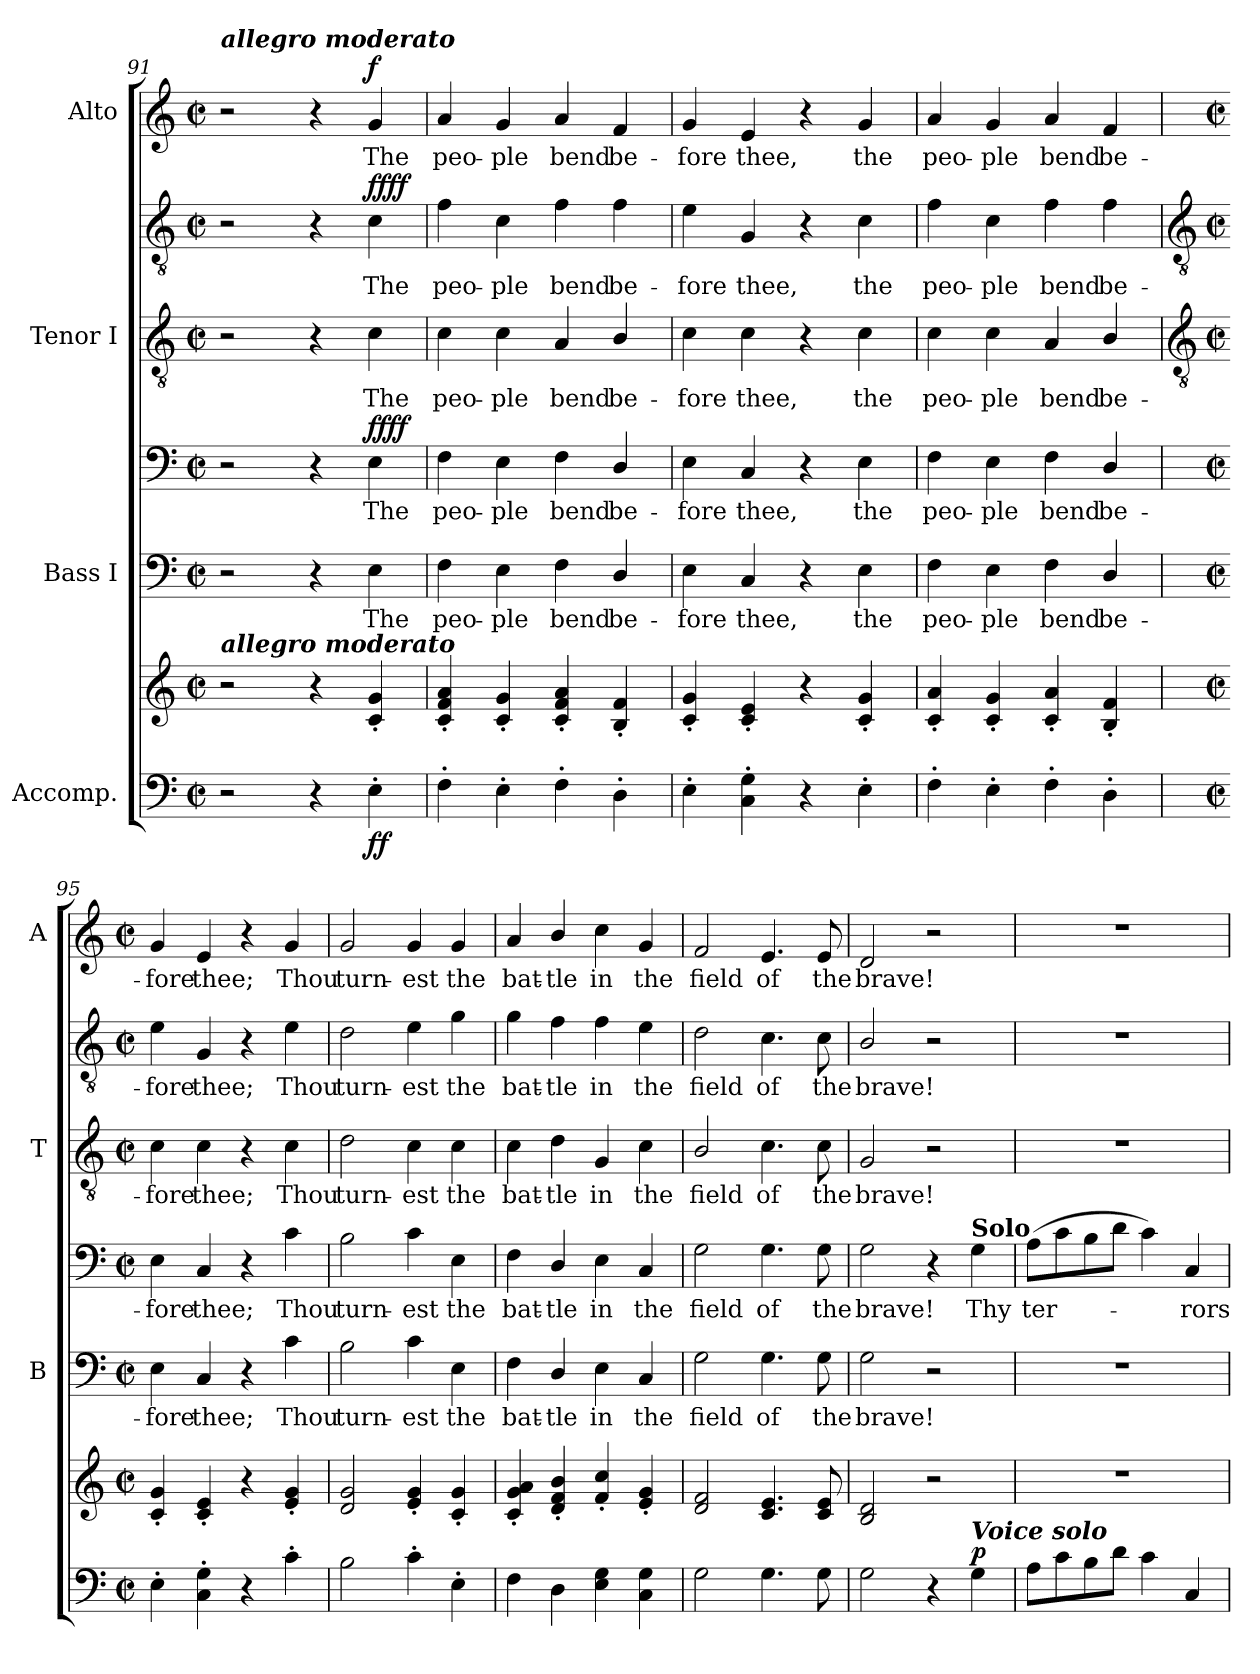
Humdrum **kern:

**kern	**kern	**dynam	**kern	**text	**kern	**text	**dynam	**kern	**text	**kern	**text	**dynam	**kern	**text	**dynam
*part4	*part4	*part4	*part3	*part3	*part3	*part3	*part3	*part2	*part2	*part2	*part2	*part2	*part1	*part1	*part1
*staff7	*staff6	*staff6/7	*staff5	*staff5	*staff4	*staff4	*staff4/5	*staff3	*staff3	*staff2	*staff2	*staff2/3	*staff1	*staff1	*staff1
*I"Accomp.	*	*	*I"Bass I	*	*	*	*	*I"Tenor I	*	*	*	*	*I"Alto	*	*
*	*	*	*I'B	*	*	*	*	*I'T	*	*	*	*	*I'A	*	*
*clefF4	*clefG2	*	*clefF4	*	*clefF4	*	*	*clefGv2	*	*clefGv2	*	*	*clefG2	*	*
*k[]	*k[]	*	*k[]	*	*k[]	*	*	*k[]	*	*k[]	*	*	*k[]	*	*
*C:	*C:	*	*C:	*	*C:	*	*	*C:	*	*C:	*	*	*C:	*	*
*M2/2	*M2/2	*	*M2/2	*	*M2/2	*	*	*M2/2	*	*M2/2	*	*	*M2/2	*	*
*met(c|)	*met(c|)	*	*met(c|)	*	*met(c|)	*	*	*met(c|)	*	*met(c|)	*	*	*met(c|)	*	*
*MM160	*MM160	*	*MM160	*	*MM160	*	*	*MM160	*	*MM160	*	*	*MM160	*	*
=91	=91	=91	=91	=91	=91	=91	=91	=91	=91	=91	=91	=91	=91	=91	=91
!	!	!	!	!	!	!	!	!	!	!	!	!	!LO:TX:a:Bi:t=allegro moderato	!	!
!	!LO:TX:a:Bi:t=allegro moderato	!	!	!	!	!	!	!	!	!	!	!	!	!	!
2r	2r	.	2r	.	2r	.	.	2r	.	2r	.	.	2r	.	.
4r	4r	.	4r	.	4r	.	.	4r	.	4r	.	.	4r	.	.
!	!	!LO:DY:b=2	!	!LO:LY:b	!	!LO:LY:b	!	!	!LO:LY:b	!	!LO:LY:b	!	!	!LO:LY:b	!
!	!	!LO:DY:n=1:b	!	!	!	!	!LO:DY:b=2	!	!	!	!	!	!	!	!
!	!	!	!	!	!	!	!LO:DY:n=1:b=2	!	!	!	!	!	!	!	!
!	!	!	!	!	!	!	!LO:DY:n=2:b	!	!	!	!	!	!	!	!
!	!	!	!	!	!	!	!LO:DY:n=3:b	!	!	!	!	!LO:DY:b=2	!	!	!
!	!	!	!	!	!	!	!	!	!	!	!	!LO:DY:n=1:b=2	!	!	!
!	!	!	!	!	!	!	!	!	!	!	!	!LO:DY:n=2:b	!	!	!
!	!	!	!	!	!	!	!	!	!	!	!	!LO:DY:n=3:b	!	!	!LO:DY:b
4E'\	4c/' 4g/'	f f	4E\	The	4E\	The	f f f f	4c\	The	4c\	The	f f f f	4g/	The	f
=92	=92	=92	=92	=92	=92	=92	=92	=92	=92	=92	=92	=92	=92	=92	=92
!	!	!	!	!LO:LY:b	!	!LO:LY:b	!	!	!LO:LY:b	!	!LO:LY:b	!	!	!LO:LY:b	!
4F'\	4c/' 4f/' 4a/'	.	4F\	-peo-	4F\	peo-	.	4c\	-peo-	4f\	peo-	.	4a/	peo-	.
!	!	!	!	!LO:LY:b	!	!LO:LY:b	!	!	!LO:LY:b	!	!LO:LY:b	!	!	!LO:LY:b	!
4E'\	4c/' 4g/'	.	4E\	-ple	4E\	-ple	.	4c\	-ple	4c\	-ple	.	4g/	-ple	.
!	!	!	!	!LO:LY:b	!	!LO:LY:b	!	!	!LO:LY:b	!	!LO:LY:b	!	!	!LO:LY:b	!
4F'\	4c/' 4f/' 4a/'	.	4F\	bend	4F\	bend	.	4A/	bend	4f\	bend	.	4a/	bend	.
!	!	!	!	!LO:LY:b	!	!LO:LY:b	!	!	!LO:LY:b	!	!LO:LY:b	!	!	!LO:LY:b	!
4D'\	4B/' 4f/'	.	4D/	be-	4D/	be-	.	4B/	be-	4f\	be-	.	4f/	be-	.
=93	=93	=93	=93	=93	=93	=93	=93	=93	=93	=93	=93	=93	=93	=93	=93
!	!	!	!	!LO:LY:b	!	!LO:LY:b	!	!	!LO:LY:b	!	!LO:LY:b	!	!	!LO:LY:b	!
4E'\	4c/' 4g/'	.	4E\	fore	4E\	-fore	.	4c\	fore	4e\	-fore	.	4g/	-fore	.
!	!	!	!	!LO:LY:b	!	!LO:LY:b	!	!	!LO:LY:b	!	!LO:LY:b	!	!	!LO:LY:b	!
4C\' 4G\'	4c/' 4e/'	.	4C/	thee,	4C/	thee,	.	4c\	thee,	4G/	thee,	.	4e/	thee,	.
4r	4r	.	4r	.	4r	.	.	4r	.	4r	.	.	4r	.	.
!	!	!	!	!LO:LY:b	!	!LO:LY:b	!	!	!LO:LY:b	!	!LO:LY:b	!	!	!LO:LY:b	!
4E'\	4c/' 4g/'	.	4E\	the	4E\	the	.	4c\	the	4c\	the	.	4g/	the	.
=94	=94	=94	=94	=94	=94	=94	=94	=94	=94	=94	=94	=94	=94	=94	=94
!	!	!	!	!LO:LY:b	!	!LO:LY:b	!	!	!LO:LY:b	!	!LO:LY:b	!	!	!LO:LY:b	!
4F'\	4c/' 4a/'	.	4F\	-peo-	4F\	peo-	.	4c\	-peo-	4f\	peo-	.	4a/	peo-	.
!	!	!	!	!LO:LY:b	!	!LO:LY:b	!	!	!LO:LY:b	!	!LO:LY:b	!	!	!LO:LY:b	!
4E'\	4c/' 4g/'	.	4E\	-ple	4E\	-ple	.	4c\	-ple	4c\	-ple	.	4g/	-ple	.
!	!	!	!	!LO:LY:b	!	!LO:LY:b	!	!	!LO:LY:b	!	!LO:LY:b	!	!	!LO:LY:b	!
4F'\	4c/' 4a/'	.	4F\	bend	4F\	bend	.	4A/	bend	4f\	bend	.	4a/	bend	.
!	!	!	!	!LO:LY:b	!	!LO:LY:b	!	!	!LO:LY:b	!	!LO:LY:b	!	!	!LO:LY:b	!
4D'\	4B/' 4f/'	.	4D/	be-	4D/	be-	.	4B/	be-	4f\	be-	.	4f/	be-	.
!!LO:LB:g=z
=95	=95	=95	=95	=95	=95	=95	=95	=95	=95	=95	=95	=95	=95	=95	=95
*	*	*	*	*	*	*	*	*clefGv2	*	*clefGv2	*	*	*	*	*
*M2/2	*M2/2	*	*M2/2	*	*M2/2	*	*	*M2/2	*	*M2/2	*	*	*M2/2	*	*
*met(c|)	*met(c|)	*	*met(c|)	*	*met(c|)	*	*	*met(c|)	*	*met(c|)	*	*	*met(c|)	*	*
!	!	!	!	!LO:LY:b	!	!LO:LY:b	!	!	!LO:LY:b	!	!LO:LY:b	!	!	!LO:LY:b	!
4E'\	4c/' 4g/'	.	4E\	fore	4E\	-fore	.	4c\	fore	4e\	-fore	.	4g/	-fore	.
!	!	!	!	!LO:LY:b	!	!LO:LY:b	!	!	!LO:LY:b	!	!LO:LY:b	!	!	!LO:LY:b	!
4C\' 4G\'	4c/' 4e/'	.	4C/	thee;	4C/	thee;	.	4c\	thee;	4G/	thee;	.	4e/	thee;	.
4r	4r	.	4r	.	4r	.	.	4r	.	4r	.	.	4r	.	.
!	!	!	!	!LO:LY:b	!	!LO:LY:b	!	!	!LO:LY:b	!	!LO:LY:b	!	!	!LO:LY:b	!
4c'\	4e/' 4g/'	.	4c\	Thou	4c\	Thou	.	4c\	Thou	4e\	Thou	.	4g/	Thou	.
=96	=96	=96	=96	=96	=96	=96	=96	=96	=96	=96	=96	=96	=96	=96	=96
!	!	!	!	!LO:LY:b	!	!LO:LY:b	!	!	!LO:LY:b	!	!LO:LY:b	!	!	!LO:LY:b	!
2B\	2d/ 2g/	.	2B\	turn-	2B\	turn-	.	2d\	turn-	2d\	turn-	.	2g/	turn-	.
!	!	!	!	!LO:LY:b	!	!LO:LY:b	!	!	!LO:LY:b	!	!LO:LY:b	!	!	!LO:LY:b	!
4c'\	4e/' 4g/'	.	4c\	-est	4c\	-est	.	4c\	-est	4e\	-est	.	4g/	-est	.
!	!	!	!	!LO:LY:b	!	!LO:LY:b	!	!	!LO:LY:b	!	!LO:LY:b	!	!	!LO:LY:b	!
4E'\	4c/' 4g/'	.	4E\	the	4E\	the	.	4c\	the	4g\	the	.	4g/	the	.
=97	=97	=97	=97	=97	=97	=97	=97	=97	=97	=97	=97	=97	=97	=97	=97
!	!	!	!	!LO:LY:b	!	!LO:LY:b	!	!	!LO:LY:b	!	!LO:LY:b	!	!	!LO:LY:b	!
4F\	4c/' 4g/' 4a/'	.	4F\	bat-	4F\	bat-	.	4c\	bat-	4g\	bat-	.	4a/	bat-	.
!	!	!	!	!LO:LY:b	!	!LO:LY:b	!	!	!LO:LY:b	!	!LO:LY:b	!	!	!LO:LY:b	!
4D\	4d/' 4f/' 4b/'	.	4D/	-tle	4D/	-tle	.	4d\	-tle	4f\	-tle	.	4b/	-tle	.
!	!	!	!	!LO:LY:b	!	!LO:LY:b	!	!	!LO:LY:b	!	!LO:LY:b	!	!	!LO:LY:b	!
4E\ 4G\	4f/' 4cc/'	.	4E\	in	4E\	in	.	4G/	in	4f\	in	.	4cc\	in	.
!	!	!	!	!LO:LY:b	!	!LO:LY:b	!	!	!LO:LY:b	!	!LO:LY:b	!	!	!LO:LY:b	!
4C\ 4G\	4e/' 4g/'	.	4C/	the	4C/	the	.	4c\	the	4e\	the	.	4g/	the	.
=98	=98	=98	=98	=98	=98	=98	=98	=98	=98	=98	=98	=98	=98	=98	=98
!	!	!	!	!LO:LY:b	!	!LO:LY:b	!	!	!LO:LY:b	!	!LO:LY:b	!	!	!LO:LY:b	!
2G\	2d/ 2f/	.	2G\	field	2G\	field	.	2B/	field	2d\	field	.	2f/	field	.
!	!	!	!	!LO:LY:b	!	!LO:LY:b	!	!	!LO:LY:b	!	!LO:LY:b	!	!	!LO:LY:b	!
4.G\	4.c/ 4.e/	.	4.G\	of	4.G\	of	.	4.c\	of	4.c\	of	.	4.e/	of	.
!	!	!	!	!LO:LY:b	!	!LO:LY:b	!	!	!LO:LY:b	!	!LO:LY:b	!	!	!LO:LY:b	!
8G\	8c/ 8e/	.	8G\	the	8G\	the	.	8c\	the	8c\	the	.	8e/	the	.
=99	=99	=99	=99	=99	=99	=99	=99	=99	=99	=99	=99	=99	=99	=99	=99
!	!	!	!	!LO:LY:b	!	!LO:LY:b	!	!	!LO:LY:b	!	!LO:LY:b	!	!	!LO:LY:b	!
2G\	2B/ 2d/	.	2G\	brave!	2G\	brave!	.	2G/	brave!	2B/	brave!	.	2d/	brave!	.
4r	2r	.	2r	.	4r	.	.	2r	.	2r	.	.	2r	.	.
!	!	!	!	!	!LO:TX:a:B:t=Solo	!	!	!	!	!	!	!	!	!	!
!LO:TX:a:Bi:t=Voice solo	!	!	!	!	!	!	!	!	!	!	!	!	!	!	!
!	!	!LO:DY:a=2	!	!	!	!LO:LY:b	!	!	!	!	!	!	!	!	!
4G\	.	p	.	.	4G\	Thy	.	.	.	.	.	.	.	.	.
=100	=100	=100	=100	=100	=100	=100	=100	=100	=100	=100	=100	=100	=100	=100	=100
!	!	!	!	!	!	!LO:LY:b	!	!	!	!	!	!	!	!	!
8A\L	1r	.	1r	.	(>8A\L	ter-	.	1r	.	1r	.	.	1r	.	.
8c\	.	.	.	.	8c\	.	.	.	.	.	.	.	.	.	.
8B\	.	.	.	.	8B\	.	.	.	.	.	.	.	.	.	.
8d\J	.	.	.	.	8d\J	.	.	.	.	.	.	.	.	.	.
4c\	.	.	.	.	4c\)	.	.	.	.	.	.	.	.	.	.
!	!	!	!	!	!	!LO:LY:b	!	!	!	!	!	!	!	!	!
4C/	.	.	.	.	4C/	rors	.	.	.	.	.	.	.	.	.
=	=	=	=	=	=	=	=	=	=	=	=	=	=	=	=
*-	*-	*-	*-	*-	*-	*-	*-	*-	*-	*-	*-	*-	*-	*-	*-
